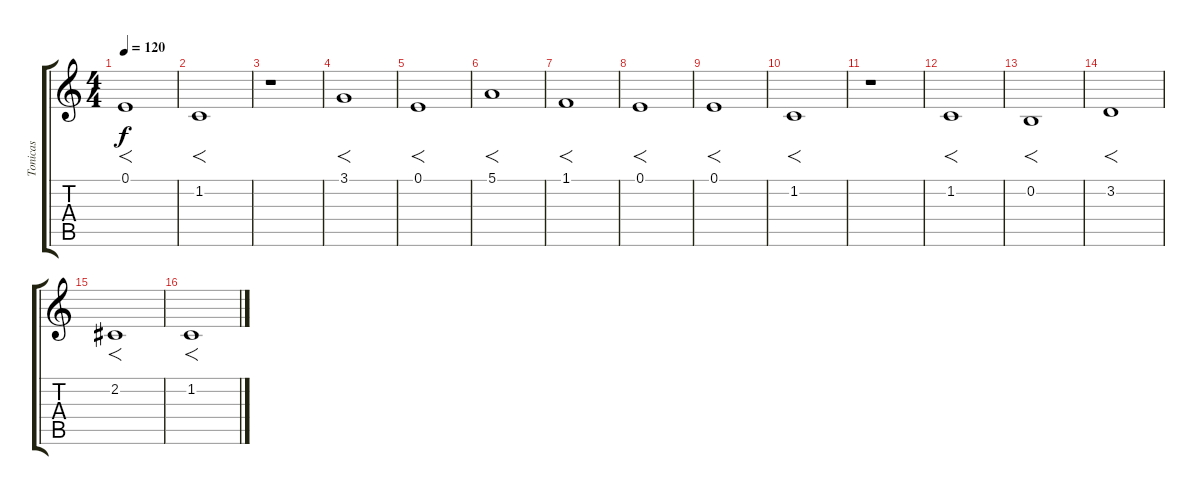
\track ("Tonicas" "Tonicas") {instrument lead8bassandlead}
\staff {score tabs}
\tuning (E4 B3 G3 D3 A2 E2) {hide}
\ts (4 4)
\tempo 120
\clef g2
\ks c
0.1.1{f dy f} |
1.2.1{f} |
r.1 |
3.1.1{f} |
0.1.1{f} |
5.1.1{f} |
1.1.1{f} |
0.1.1{f} |
0.1.1{f} |
1.2.1{f} |
r.1 |
1.2.1{f} |
0.2.1{f} |
3.2.1{f} |
2.2.1{f} |
1.2.1{f}
